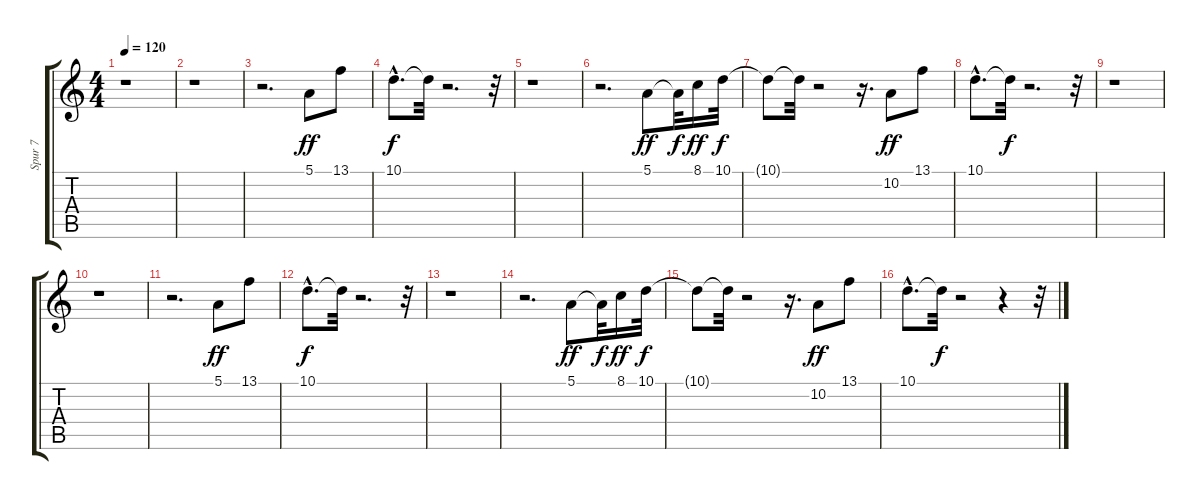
\track ("Spur 7" "Spur 7") {instrument drawbarorgan}
\staff {score tabs}
\tuning (E4 B3 G3 D3 A2 E2) {hide}
\ts (4 4)
\tempo 120
\clef g2
\ks c
r.1{dy f} |
r.1 |
r.2{d} 5.1.8{dy ff} 13.1.8 |
10.1{hac}.8{d dy f} 10.1{t}.32 r.2{d} r.32 |
r.1 |
r.2{d} 5.1.8{dy ff} 5.1{t}.32{dy f} 8.1.16{dy ff} 10.1.32{dy f} |
10.1{t}.8 10.1{t}.32 r.2 r.16{d} 10.2.8{dy ff} 13.1.8 |
10.1{hac}.8{d} 10.1{t}.32{dy f} r.2{d} r.32 |
r.1 |
r.1 |
r.2{d} 5.1.8{dy ff} 13.1.8 |
10.1{hac}.8{d dy f} 10.1{t}.32 r.2{d} r.32 |
r.1 |
r.2{d} 5.1.8{dy ff} 5.1{t}.32{dy f} 8.1.16{dy ff} 10.1.32{dy f} |
10.1{t}.8 10.1{t}.32 r.2 r.16{d} 10.2.8{dy ff} 13.1.8 |
10.1{hac}.8{d} 10.1{t}.32{dy f} r.2 r.4 r.32
